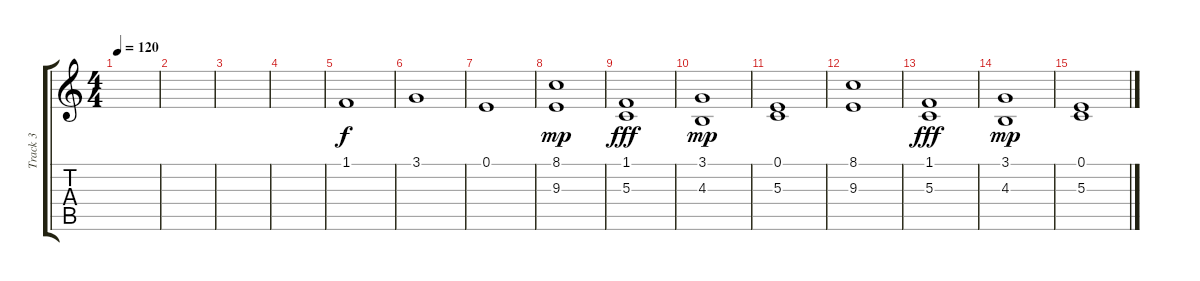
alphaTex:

\track ("Track 3" "Track 3") {instrument panflute}
\staff {score tabs}
\tuning (E4 B3 G3 D3 A2 E2) {hide}
\ts (4 4)
\tempo 120
\clef g2
\ks c
|
|
|
|
1.1.1 |
3.1.1 |
0.1.1 |
(8.1 9.3).1{dy mp} |
(1.1 5.3).1{dy fff} |
(3.1 4.3).1{dy mp} |
(0.1 5.3).1 |
(8.1 9.3).1 |
(1.1 5.3).1{dy fff} |
(3.1 4.3).1{dy mp} |
(0.1 5.3).1
